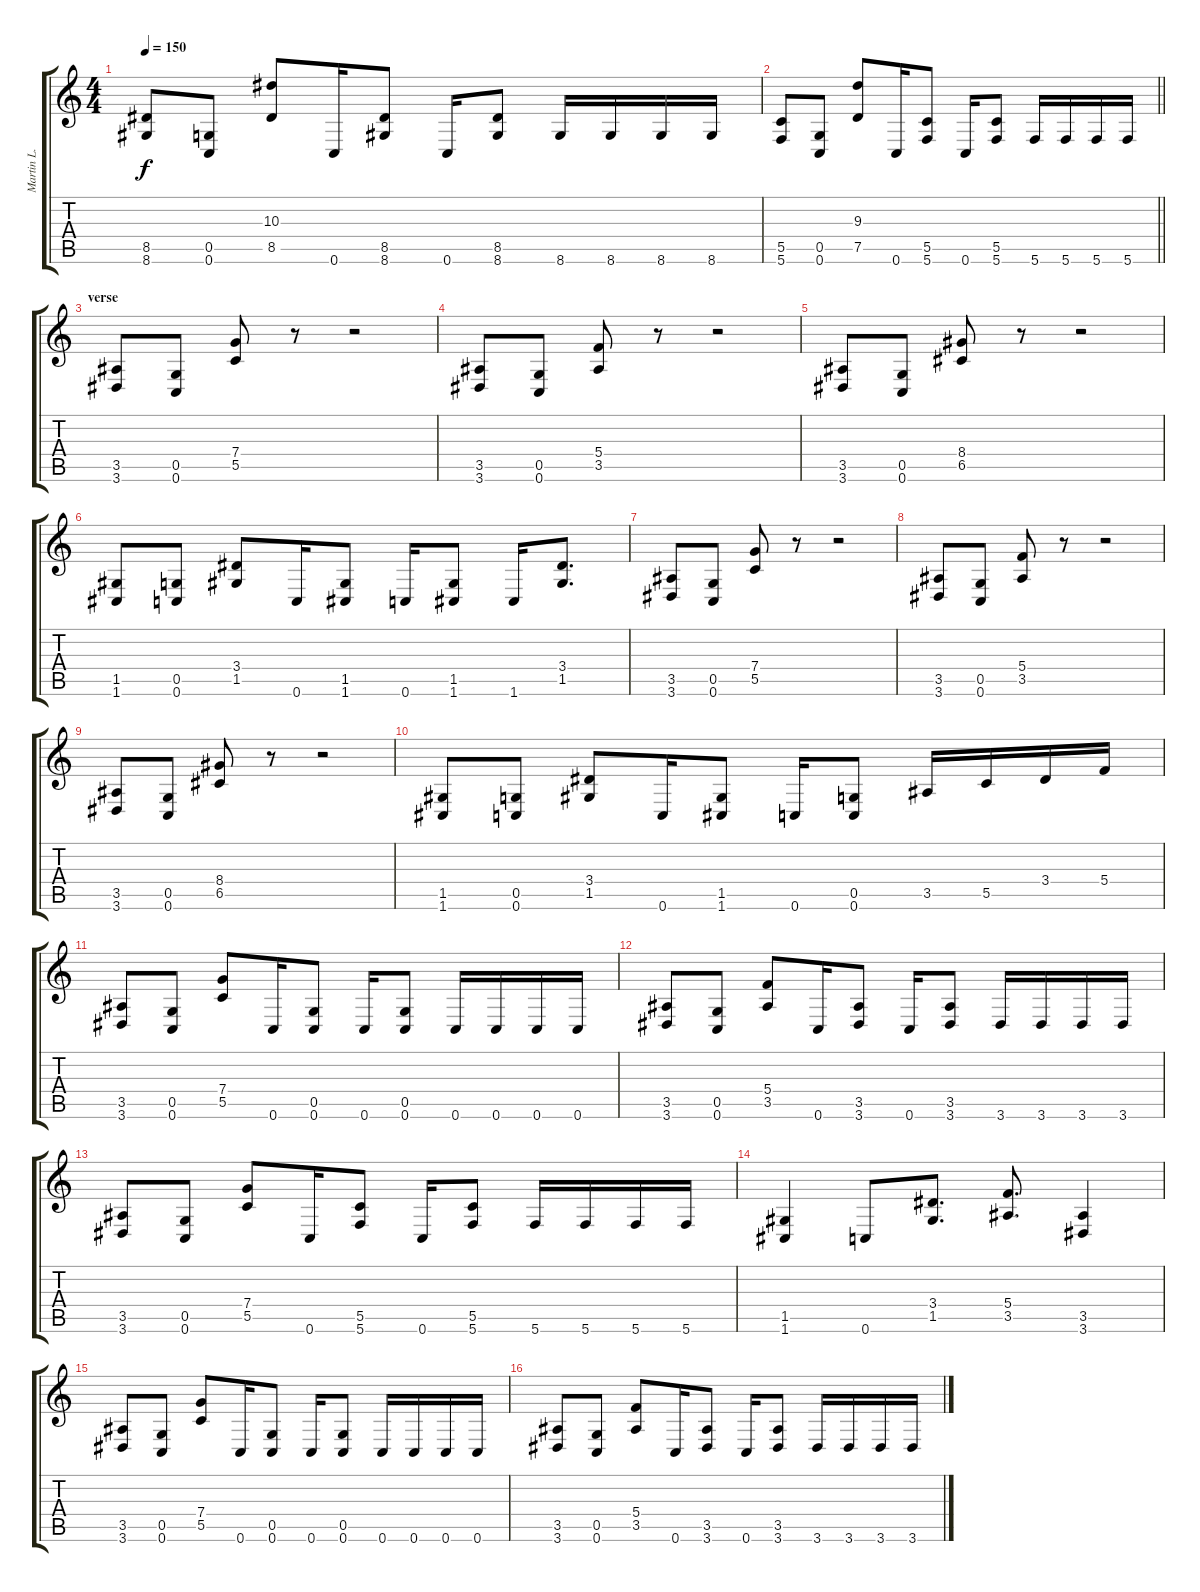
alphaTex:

\track ("Martin L." "Martin L.") {instrument distortionguitar}
\staff {score tabs}
\tuning (D4 A3 F3 C3 G2 C2) {hide}
\ts (4 4)
\tempo 150
\clef g2
\ks c
(8.5 8.6).8{dy f} (0.5 0.6).8 (10.3 8.5).8 0.6.16 (8.5 8.6).8 0.6.16 (8.5 8.6).8 8.6.16 8.6.16 8.6.16 8.6.16 |
\barLineRight lightlight
(5.5 5.6).8 (0.5 0.6).8 (9.3 7.5).8 0.6.16 (5.5 5.6).8 0.6.16 (5.5 5.6).8 5.6.16 5.6.16 5.6.16 5.6.16 |
\section ("" "verse")
(3.5 3.6).8 (0.5 0.6).8 (7.4 5.5).8 r.8 r.2 |
(3.5 3.6).8 (0.5 0.6).8 (5.4 3.5).8 r.8 r.2 |
(3.5 3.6).8 (0.5 0.6).8 (8.4 6.5).8 r.8 r.2 |
(1.5 1.6).8 (0.5 0.6).8 (3.4 1.5).8 0.6.16 (1.5 1.6).8 0.6.16 (1.5 1.6).8 1.6.16 (3.4 1.5).8{d} |
(3.5 3.6).8 (0.5 0.6).8 (7.4 5.5).8 r.8 r.2 |
(3.5 3.6).8 (0.5 0.6).8 (5.4 3.5).8 r.8 r.2 |
(3.5 3.6).8 (0.5 0.6).8 (8.4 6.5).8 r.8 r.2 |
(1.5 1.6).8 (0.5 0.6).8 (3.4 1.5).8 0.6.16 (1.5 1.6).8 0.6.16 (0.5 0.6).8 3.5.16 5.5.16 3.4.16 5.4.16 |
(3.5 3.6).8 (0.5 0.6).8 (7.4 5.5).8 0.6.16 (0.5 0.6).8 0.6.16 (0.5 0.6).8 0.6.16 0.6.16 0.6.16 0.6.16 |
(3.5 3.6).8 (0.5 0.6).8 (5.4 3.5).8 0.6.16 (3.5 3.6).8 0.6.16 (3.5 3.6).8 3.6.16 3.6.16 3.6.16 3.6.16 |
(3.5 3.6).8 (0.5 0.6).8 (7.4 5.5).8 0.6.16 (5.5 5.6).8 0.6.16 (5.5 5.6).8 5.6.16 5.6.16 5.6.16 5.6.16 |
(1.5 1.6).4 0.6.8 (3.4 1.5).8{d} (5.4 3.5).8{d} (3.5 3.6).4 |
(3.5 3.6).8 (0.5 0.6).8 (7.4 5.5).8 0.6.16 (0.5 0.6).8 0.6.16 (0.5 0.6).8 0.6.16 0.6.16 0.6.16 0.6.16 |
(3.5 3.6).8 (0.5 0.6).8 (5.4 3.5).8 0.6.16 (3.5 3.6).8 0.6.16 (3.5 3.6).8 3.6.16 3.6.16 3.6.16 3.6.16
